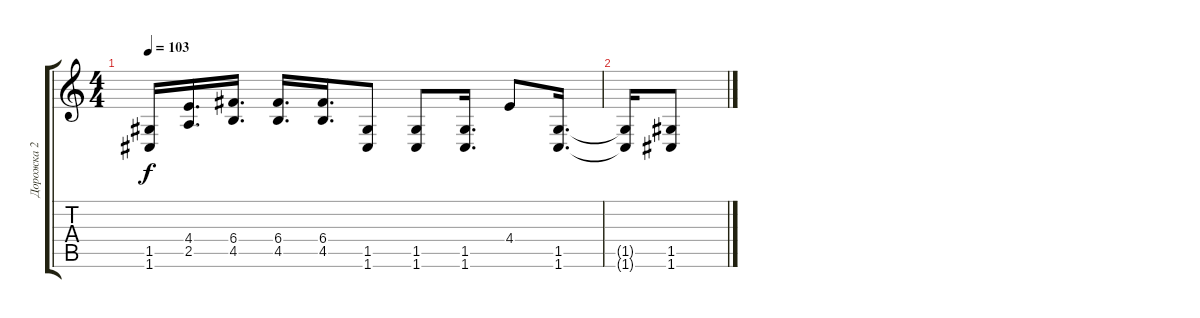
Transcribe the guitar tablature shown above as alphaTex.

\track ("Дорожка 2" "Дорожка 2") {instrument distortionguitar}
\staff {score tabs}
\tuning (D4 A3 F3 C3 G2 C2) {hide}
\ts (4 4)
\tempo 103
\clef g2
\ks c
(1.5{t} 1.6{t}).16{dy f} (4.4 2.5).16{d} (6.4 4.5).16{d} (6.4 4.5).16{d} (6.4 4.5).16{d} (1.5 1.6).8 (1.5 1.6).8 (1.5 1.6).16{d} 4.4.8 (1.5 1.6).16{d} |
(1.5{t} 1.6{t}).16 (1.5 1.6).8
